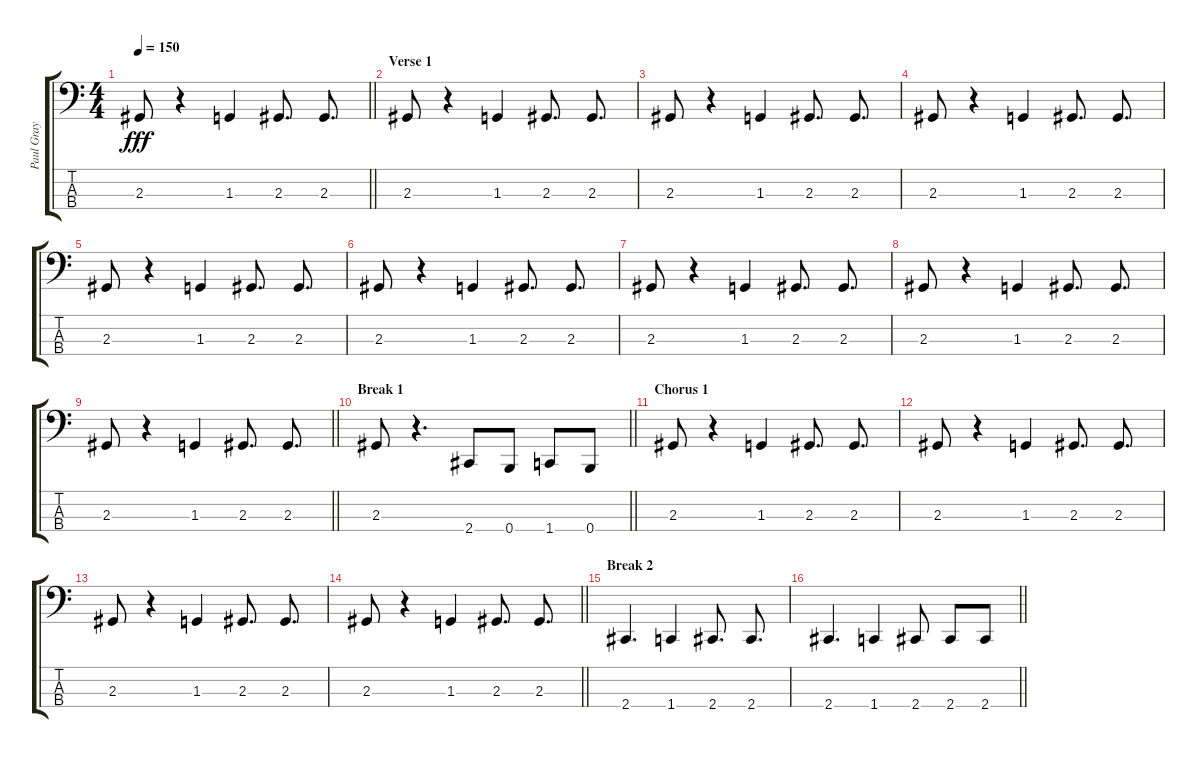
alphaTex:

\track ("Paul Gray" "Paul Gray") {instrument electricbasspick}
\staff {score tabs}
\tuning (E2 B1 Gb1 B0) {hide}
\ts (4 4)
\tempo 150
\clef f4
\barLineRight lightlight
\ks c
2.3.8{dy fff} r.4 1.3.4 2.3.8{d} 2.3.8{d} |
\section ("" "Verse 1")
2.3.8 r.4 1.3.4 2.3.8{d} 2.3.8{d} |
2.3.8 r.4 1.3.4 2.3.8{d} 2.3.8{d} |
2.3.8 r.4 1.3.4 2.3.8{d} 2.3.8{d} |
2.3.8 r.4 1.3.4 2.3.8{d} 2.3.8{d} |
2.3.8 r.4 1.3.4 2.3.8{d} 2.3.8{d} |
2.3.8 r.4 1.3.4 2.3.8{d} 2.3.8{d} |
2.3.8 r.4 1.3.4 2.3.8{d} 2.3.8{d} |
\barLineRight lightlight
2.3.8 r.4 1.3.4 2.3.8{d} 2.3.8{d} |
\section ("" "Break 1")
\barLineRight lightlight
2.3.8 r.4{d} 2.4.8 0.4.8 1.4.8 0.4.8 |
\section ("" "Chorus 1")
2.3.8 r.4 1.3.4 2.3.8{d} 2.3.8{d} |
2.3.8 r.4 1.3.4 2.3.8{d} 2.3.8{d} |
2.3.8 r.4 1.3.4 2.3.8{d} 2.3.8{d} |
\barLineRight lightlight
2.3.8 r.4 1.3.4 2.3.8{d} 2.3.8{d} |
\section ("" "Break 2")
2.4.4{d} 1.4.4 2.4.8{d} 2.4.8{d} |
\barLineRight lightlight
2.4.4{d} 1.4.4 2.4.8 2.4.8 2.4.8
